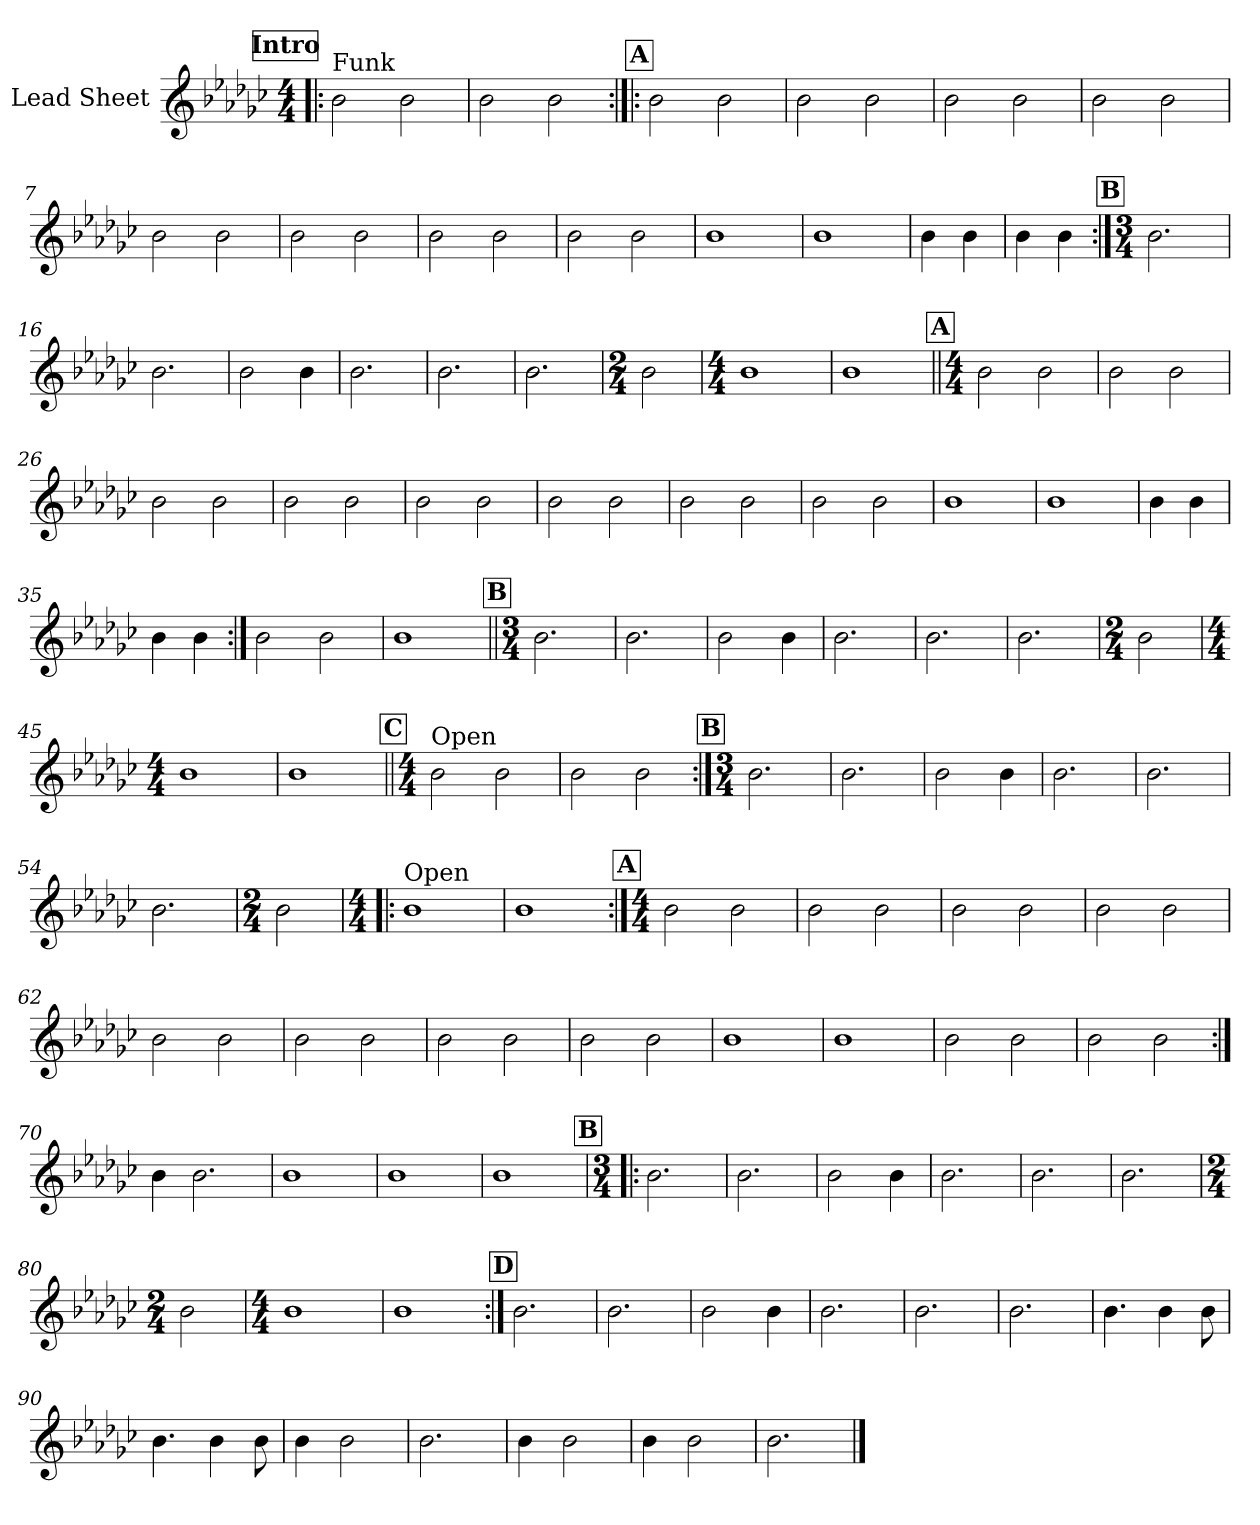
**kern
*part1
*staff1
*I"Lead Sheet
*clefG2
*k[b-e-a-d-g-c-]
*G-:
*M4/4
*MM99
!!LO:REH:place=s1:a:fs=14:t=Intro
=1!|:
!LO:TX:a:t=Funk
2b-\
2b-\
=2
2b-\
2b-\
!!LO:REH:place=s1:a:fs=14:t=A
=3:|!|:
2b-\
2b-\
=4
2b-\
2b-\
!!LO:LB:g=z
=5
2b-\
2b-\
=6
2b-\
2b-\
=7
2b-\
2b-\
=8
2b-\
2b-\
!!LO:LB:g=z
=9
2b-\
2b-\
=10
2b-\
2b-\
=11
1b-
=12
1b-
=13
4b-\
4b-\
=14
4b-\
4b-\
!!LO:LB:g=z
!!LO:REH:place=s1:a:fs=14:t=B
=15:|!
*M3/4
2.b-\
=16
2.b-\
=17
2b-\
4b-\
=18
2.b-\
!!LO:LB:g=z
=19
2.b-\
=20
2.b-\
=21
*M2/4
2b-\
=22
*M4/4
1b-
=23
1b-
!!LO:LB:g=z
!!LO:REH:place=s1:a:fs=14:t=A
=24||
*M4/4
2b-\
2b-\
=25
2b-\
2b-\
=26
2b-\
2b-\
=27
2b-\
2b-\
!!LO:LB:g=z
=28
2b-\
2b-\
=29
2b-\
2b-\
=30
2b-\
2b-\
=31
2b-\
2b-\
!!LO:LB:g=z
=32
1b-
=33
1b-
=34
4b-\
4b-\
=35
4b-\
4b-\
=36:|!
2b-\
2b-\
=37
1b-
!!LO:LB:g=z
!!LO:REH:place=s1:a:fs=14:t=B
=38||
*M3/4
2.b-\
=39
2.b-\
=40
2b-\
4b-\
=41
2.b-\
!!LO:LB:g=z
=42
2.b-\
=43
2.b-\
=44
*M2/4
2b-\
=45
*M4/4
1b-
=46
1b-
!!LO:PB:g=z
!!LO:REH:place=s1:a:fs=14:t=C
=47||
*M4/4
!LO:TX:a:t=Open
2b-\
2b-\
=48
2b-\
2b-\
!!LO:REH:place=s1:a:fs=14:t=B
=49:|!
*M3/4
2.b-\
=50
2.b-\
=51
2b-\
4b-\
!!LO:LB:g=z
=52
2.b-\
=53
2.b-\
=54
2.b-\
=55
*M2/4
2b-\
=56!|:
*M4/4
!LO:TX:a:t=Open
1b-
=57
1b-
!!LO:LB:g=z
!!LO:REH:place=s1:a:fs=14:t=A
=58:|!
*M4/4
2b-\
2b-\
=59
2b-\
2b-\
=60
2b-\
2b-\
!!LO:LB:g=z
=61
2b-\
2b-\
=62
2b-\
2b-\
=63
2b-\
2b-\
=64
2b-\
2b-\
!!LO:LB:g=z
=65
2b-\
2b-\
=66
1b-
=67
1b-
=68
2b-\
2b-\
!!LO:LB:g=z
=69
2b-\
2b-\
=70:|!
4b-\
2.b-\
=71
1b-
=72
1b-
!!LO:LB:g=z
=73
1b-
!!LO:REH:place=s1:a:fs=14:t=B
=74!|:
*M3/4
2.b-\
=75
2.b-\
=76
2b-\
4b-\
!!LO:LB:g=z
=77
2.b-\
=78
2.b-\
=79
2.b-\
=80
*M2/4
2b-\
=81
*M4/4
1b-
!!LO:LB:g=z
=82
1b-
!!LO:REH:place=s1:a:fs=14:t=D
=83:|!
2.b-\
=84
2.b-\
=85
2b-\
4b-\
!!LO:LB:g=z
=86
2.b-\
=87
2.b-\
=88
2.b-\
=89
4.b-\
4b-\
8b-\
!!LO:LB:g=z
=90
4.b-\
4b-\
8b-\
=91
4b-\
2b-\
=92
2.b-\
=93
4b-\
2b-\
!!LO:PB:g=z
=94
4b-\
2b-\
=95
2.b-\
==
*-
